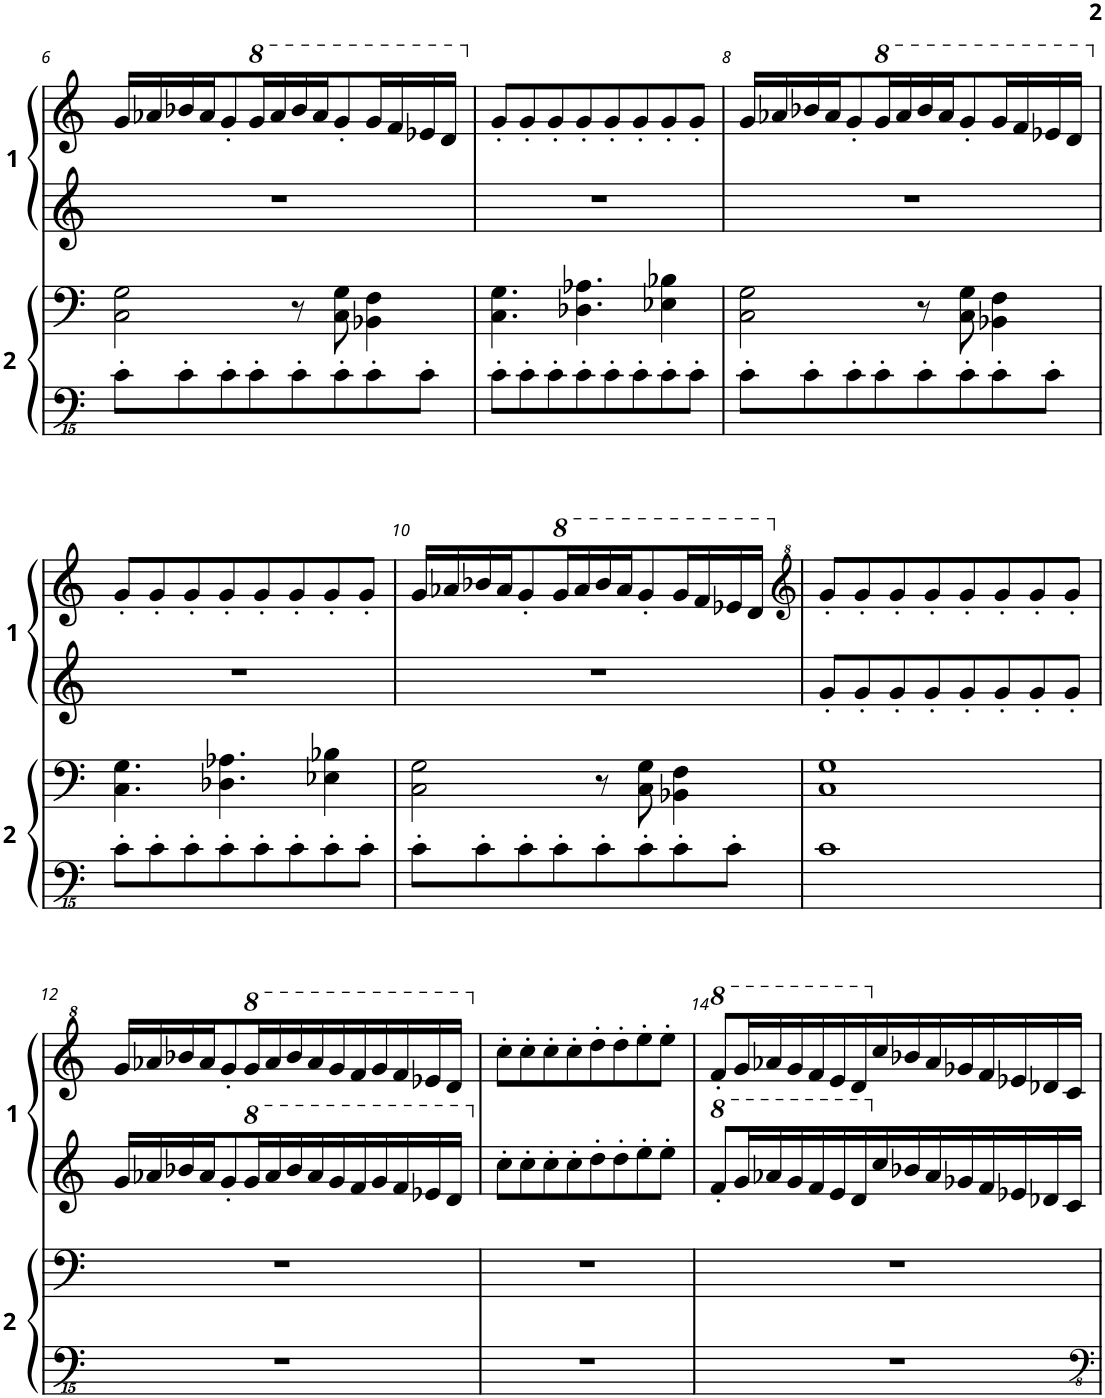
**kern	**kern	**kern	**kern
*part2	*part2	*part1	*part1
*staff4	*staff3	*staff2	*staff1
*I"Player 2	*	*I"Player 1	*
!!LO:PB:g=z
*clefFvv4	*clefF4	*clefG2	*clefG2
*k[]	*k[]	*k[]	*k[]
*M8/8	*M8/8	*M8/8	*M8/8
=6	=6	=6	=6
8CC'\L	2C\ 2G\	1r	16g/LL
.	.	.	16a-X/
8CC'\	.	.	16b-X/
.	.	.	16a-/J
8CC'\	.	.	8g'/
*	*	*	*8va
8CC'\	.	.	16gg/L
.	.	.	16aa-/
8CC'\	8r	.	16bb-/
.	.	.	16aa-/J
8CC'\	8C\ 8G\	.	8gg'/
8CC'\	4BB-X\ 4F\	.	16gg/L
.	.	.	16ff/
8CC'\J	.	.	16ee-X/
.	.	.	16dd/JJ
=7	=7	=7	=7
*	*	*	*X8va
8CC'\L	4.C\ 4.G\	1r	8g'/L
8CC'\	.	.	8g'/
8CC'\	.	.	8g'/
8CC'\	4.D-X\ 4.A-X\	.	8g'/
8CC'\	.	.	8g'/
8CC'\	.	.	8g'/
8CC'\	4E-X\ 4B-X\	.	8g'/
8CC'\J	.	.	8g'/J
=8	=8	=8	=8
8CC'\L	2C\ 2G\	1r	16g/LL
.	.	.	16a-X/
8CC'\	.	.	16b-X/
.	.	.	16a-/J
8CC'\	.	.	8g'/
*	*	*	*8va
8CC'\	.	.	16gg/L
.	.	.	16aa-/
8CC'\	8r	.	16bb-/
.	.	.	16aa-/J
8CC'\	8C\ 8G\	.	8gg'/
8CC'\	4BB-X\ 4F\	.	16gg/L
.	.	.	16ff/
8CC'\J	.	.	16ee-X/
.	.	.	16dd/JJ
!!LO:LB:g=z
=9	=9	=9	=9
*	*	*	*X8va
8CC'\L	4.C\ 4.G\	1r	8g'/L
8CC'\	.	.	8g'/
8CC'\	.	.	8g'/
8CC'\	4.D-X\ 4.A-X\	.	8g'/
8CC'\	.	.	8g'/
8CC'\	.	.	8g'/
8CC'\	4E-X\ 4B-X\	.	8g'/
8CC'\J	.	.	8g'/J
=10	=10	=10	=10
8CC'\L	2C\ 2G\	1r	16g/LL
.	.	.	16a-X/
8CC'\	.	.	16b-X/
.	.	.	16a-/J
8CC'\	.	.	8g'/
*	*	*	*8va
8CC'\	.	.	16gg/L
.	.	.	16aa-/
8CC'\	8r	.	16bb-/
.	.	.	16aa-/J
8CC'\	8C\ 8G\	.	8gg'/
8CC'\	4BB-X\ 4F\	.	16gg/L
.	.	.	16ff/
8CC'\J	.	.	16ee-X/
.	.	.	16dd/JJ
=11	=11	=11	=11
*	*	*	*clefG^2
*	*	*	*X8va
1CC	1C 1G	8g'/L	8gg'/L
.	.	8g'/	8gg'/
.	.	8g'/	8gg'/
.	.	8g'/	8gg'/
.	.	8g'/	8gg'/
.	.	8g'/	8gg'/
.	.	8g'/	8gg'/
.	.	8g'/J	8gg'/J
!!LO:LB:g=z
=12	=12	=12	=12
*k[]	*k[]	*k[]	*k[]
1r	1r	16g/LL	16gg/LL
.	.	16a-X/	16aa-X/
.	.	16b-X/	16bb-X/
.	.	16a-/J	16aa-/J
.	.	8g'/	8gg'/
*	*	*8va	*
*	*	*	*8va
.	.	16gg/L	16ggg/L
.	.	16aa-/	16aaa-/
.	.	16bb-/	16bbb-/
.	.	16aa-/	16aaa-/
.	.	16gg/	16ggg/
.	.	16ff/	16fff/
.	.	16gg/	16ggg/
.	.	16ff/	16fff/
.	.	16ee-X/	16eee-X/
.	.	16dd/JJ	16ddd/JJ
=13	=13	=13	=13
*	*	*X8va	*
*	*	*	*X8va
1r	1r	8cc'\L	8ccc'\L
.	.	8cc'\	8ccc'\
.	.	8cc'\	8ccc'\
.	.	8cc'\	8ccc'\
.	.	8dd'\	8ddd'\
.	.	8dd'\	8ddd'\
.	.	8ee'\	8eee'\
.	.	8ee'\J	8eee'\J
=14	=14	=14	=14
*	*	*8va	*
*	*	*	*8va
1r	1r	8ff'/L	8fff'/L
.	.	16gg/L	16ggg/L
.	.	16aa-X/	16aaa-X/
.	.	16gg/	16ggg/
.	.	16ff/	16fff/
.	.	16ee/	16eee/
.	.	16dd/	16ddd/
*	*	*X8va	*
*	*	*	*X8va
.	.	16cc/	16ccc/
.	.	16b-X/	16bb-X/
.	.	16a-/	16aa-/
.	.	16g-X/	16gg-X/
.	.	16f/	16ff/
.	.	16e-X/	16ee-X/
.	.	16d-X/	16dd-X/
.	.	16c/JJ	16cc/JJ
=	=	=	=
*-	*-	*-	*-
